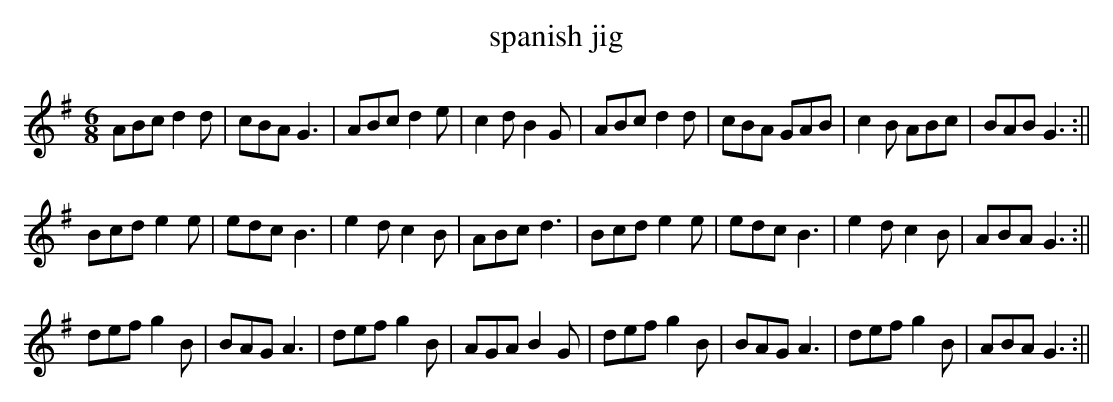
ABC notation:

X:1
T:spanish jig
M:6/8
K:G
ABc d2 d|cBA G3|ABcd2e|c2d B2G|ABc d2 d|cBA GAB|c2B ABc|BAB G3:||
Bcd e2 e|edc B3| e2d c2B|ABc d3|Bcd e2 e|edc B3| e2d c2B|ABA G3:||
def g2 B|BAG A3|def g2 B|AGA B2 G|def g2 B|BAG A3|def g2 B|ABA G3:||
